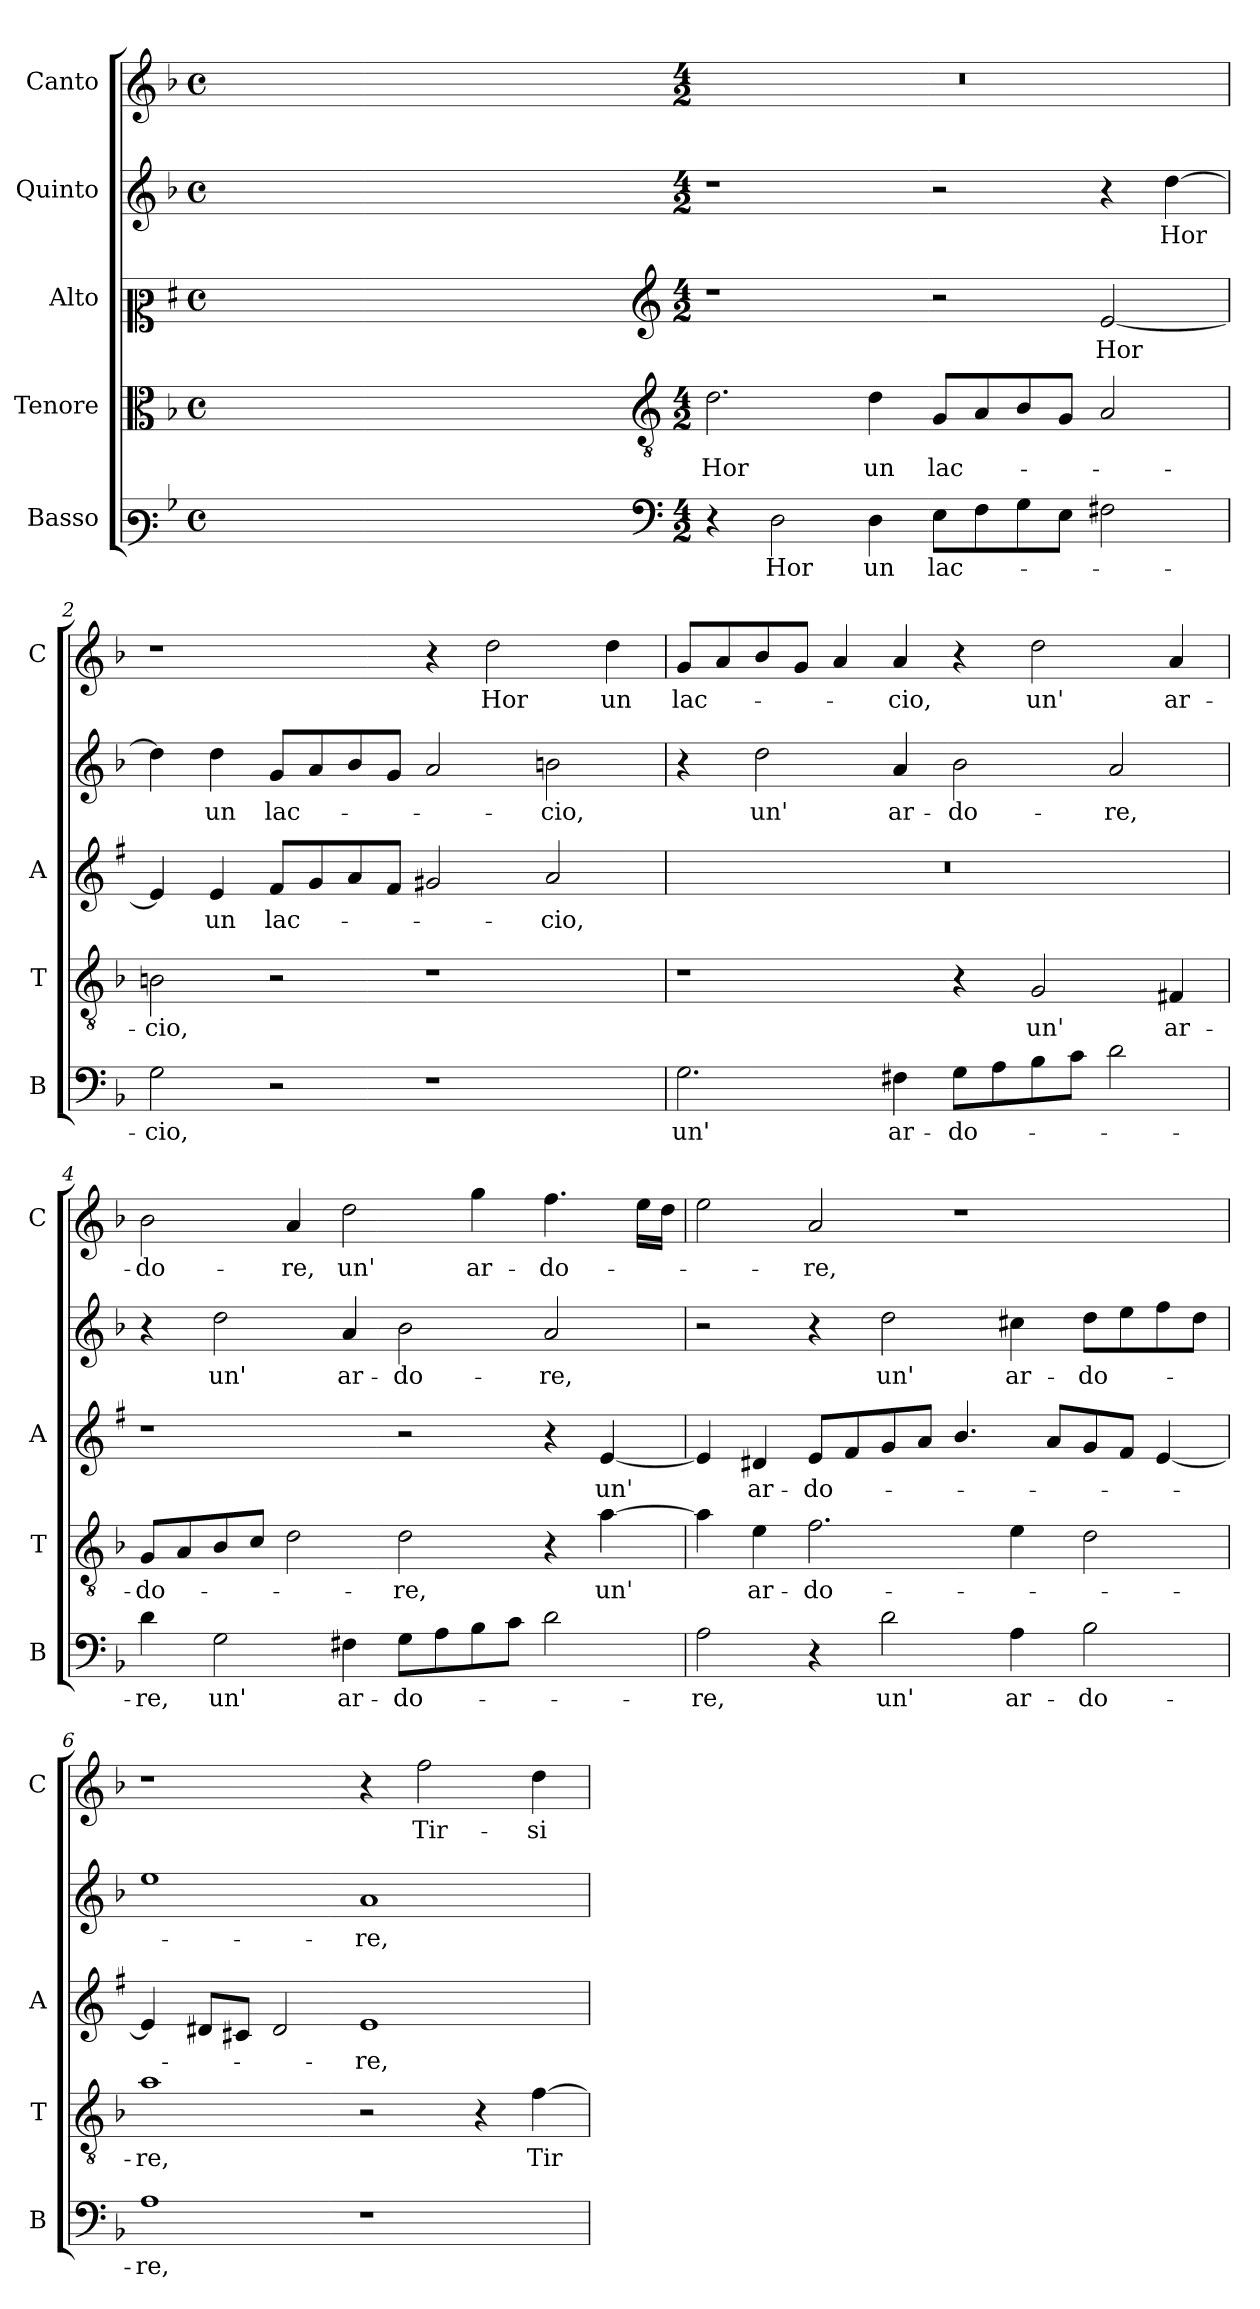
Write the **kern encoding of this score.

**kern	**text	**kern	**text	**kern	**text	**kern	**text	**kern	**text
*part5	*part5	*part4	*part4	*part3	*part3	*part2	*part2	*part1	*part1
*staff5	*staff5	*staff4	*staff4	*staff3	*staff3	*staff2	*staff2	*staff1	*staff1
*I"Basso	*	*I"Tenore	*	*I"Alto	*	*I"Quinto	*	*I"Canto	*
*I'B	*	*I'T	*	*I'A	*	*	*	*I'C	*
*clefF3	*	*clefC3	*	*clefC2	*	*clefG2	*	*clefG2	*
*	*	*	*	*ITrd1c2	*	*	*	*	*
*k[b-]	*	*k[b-]	*	*k[b-]	*	*k[b-]	*	*k[b-]	*
*F:	*	*F:	*	*F:	*	*F:	*	*F:	*
*M4/4	*	*M4/4	*	*M4/4	*	*M4/4	*	*M4/4	*
*met(c)	*	*met(c)	*	*met(c)	*	*met(c)	*	*met(c)	*
=	=	=	=	=	=	=	=	=	=
1ryy	.	1ryy	.	1ryy	.	1ryy	.	1ryy	.
=1X-	=1X-	=1X-	=1X-	=1X-	=1X-	=1X-	=1X-	=1X-	=1X-
4ryy	.	4ryy	.	4ryy	.	4ryy	.	4ryy	.
4ryy	.	4ryy	.	4ryy	.	4ryy	.	4ryy	.
4ryy	.	4ryy	.	4ryy	.	4ryy	.	4ryy	.
4ryy	.	4ryy	.	4ryy	.	4ryy	.	4ryy	.
=1-	=1-	=1-	=1-	=1-	=1-	=1-	=1-	=1-	=1-
*clefF4	*	*clefGv2	*	*clefG2	*	*	*	*	*
*M4/2	*	*M4/2	*	*M4/2	*	*M4/2	*	*M4/2	*
!	!	!	!LO:LY:b	!	!	!	!	!	!
4r	.	2.d\	Hor	1r	.	1r	.	0r	.
!	!LO:LY:b	!	!	!	!	!	!	!	!
2D\	Hor	.	.	.	.	.	.	.	.
!	!LO:LY:b	!	!LO:LY:b	!	!	!	!	!	!
4D\	un	4d\	un	.	.	.	.	.	.
!	!LO:LY:b	!	!LO:LY:b	!	!	!	!	!	!
8E\L	lac-	8G/L	lac-	2r	.	2r	.	.	.
8F\	.	8A/	.	.	.	.	.	.	.
8G\	.	8B-/	.	.	.	.	.	.	.
8E\J	.	8G/J	.	.	.	.	.	.	.
!	!	!	!	!	!LO:LY:b	!	!	!	!
2F#X\	.	2A/	.	[2d/	Hor	4r	.	.	.
!	!	!	!	!	!	!	!LO:LY:b	!	!
.	.	.	.	.	.	[4dd\	Hor	.	.
=2	=2	=2	=2	=2	=2	=2	=2	=2	=2
!	!LO:LY:b	!	!LO:LY:b	!	!	!	!	!	!
2G\	-cio,	2Bn\	-cio,	4d/]	.	4dd\]	.	1r	.
!	!	!	!	!	!LO:LY:b	!	!LO:LY:b	!	!
.	.	.	.	4d/	un	4dd\	un	.	.
!	!	!	!	!	!LO:LY:b	!	!LO:LY:b	!	!
2r	.	2r	.	8e/L	lac-	8g/L	lac-	.	.
.	.	.	.	8f/	.	8a/	.	.	.
.	.	.	.	8g/	.	8b-/	.	.	.
.	.	.	.	8e/J	.	8g/J	.	.	.
1r	.	1r	.	2f#X/	.	2a/	.	4r	.
!	!	!	!	!	!	!	!	!	!LO:LY:b
.	.	.	.	.	.	.	.	2dd\	Hor
!	!	!	!	!	!LO:LY:b	!	!LO:LY:b	!	!
.	.	.	.	2g/	-cio,	2bn\	-cio,	.	.
!	!	!	!	!	!	!	!	!	!LO:LY:b
.	.	.	.	.	.	.	.	4dd\	un
=3	=3	=3	=3	=3	=3	=3	=3	=3	=3
!	!LO:LY:b	!	!	!	!	!	!	!	!LO:LY:b
2.G\	un'	1r	.	0r	.	4r	.	8g/L	lac-
.	.	.	.	.	.	.	.	8a/	.
!	!	!	!	!	!	!	!LO:LY:b	!	!
.	.	.	.	.	.	2dd\	un'	8b-/	.
.	.	.	.	.	.	.	.	8g/J	.
.	.	.	.	.	.	.	.	4a/	.
!	!LO:LY:b	!	!	!	!	!	!LO:LY:b	!	!LO:LY:b
4F#X\	ar-	.	.	.	.	4a/	ar-	4a/	-cio,
!	!LO:LY:b	!	!	!	!	!	!LO:LY:b	!	!
8G\L	-do-	4r	.	.	.	2b-\	-do-	4r	.
8A\	.	.	.	.	.	.	.	.	.
!	!	!	!LO:LY:b	!	!	!	!	!	!LO:LY:b
8B-\	.	2G/	un'	.	.	.	.	2dd\	un'
8c\J	.	.	.	.	.	.	.	.	.
!	!	!	!	!	!	!	!LO:LY:b	!	!
2d\	.	.	.	.	.	2a/	-re,	.	.
!	!	!	!LO:LY:b	!	!	!	!	!	!LO:LY:b
.	.	4F#X/	ar-	.	.	.	.	4a/	ar-
!!LO:LB:g=z
=4	=4	=4	=4	=4	=4	=4	=4	=4	=4
!	!LO:LY:b	!	!LO:LY:b	!	!	!	!	!	!LO:LY:b
4d\	-re,	8G/L	-do-	1r	.	4r	.	2b-\	-do-
.	.	8A/	.	.	.	.	.	.	.
!	!LO:LY:b	!	!	!	!	!	!LO:LY:b	!	!
2G\	un'	8B-/	.	.	.	2dd\	un'	.	.
.	.	8c/J	.	.	.	.	.	.	.
!	!	!	!	!	!	!	!	!	!LO:LY:b
.	.	2d\	.	.	.	.	.	4a/	-re,
!	!LO:LY:b	!	!	!	!	!	!LO:LY:b	!	!LO:LY:b
4F#X\	ar-	.	.	.	.	4a/	ar-	2dd\	un'
!	!LO:LY:b	!	!LO:LY:b	!	!	!	!LO:LY:b	!	!
8G\L	-do-	2d\	-re,	2r	.	2b-\	-do-	.	.
8A\	.	.	.	.	.	.	.	.	.
!	!	!	!	!	!	!	!	!	!LO:LY:b
8B-\	.	.	.	.	.	.	.	4gg\	ar-
8c\J	.	.	.	.	.	.	.	.	.
!	!	!	!	!	!	!	!LO:LY:b	!	!LO:LY:b
2d\	.	4r	.	4r	.	2a/	-re,	4.ff\	-do-
!	!	!	!LO:LY:b	!	!LO:LY:b	!	!	!	!
.	.	[4a\	un'	[4d/	un'	.	.	.	.
.	.	.	.	.	.	.	.	16ee\LL	.
.	.	.	.	.	.	.	.	16dd\JJ	.
=5	=5	=5	=5	=5	=5	=5	=5	=5	=5
!	!LO:LY:b	!	!	!	!	!	!	!	!
2A\	-re,	4a\]	.	4d/]	.	2r	.	2ee\	.
!	!	!	!LO:LY:b	!	!LO:LY:b	!	!	!	!
.	.	4e\	ar-	4c#X/	ar-	.	.	.	.
!	!	!	!LO:LY:b	!	!LO:LY:b	!	!	!	!LO:LY:b
4r	.	2.f\	-do-	8d/L	-do-	4r	.	2a/	-re,
.	.	.	.	8e/	.	.	.	.	.
!	!LO:LY:b	!	!	!	!	!	!LO:LY:b	!	!
2d\	un'	.	.	8f/	.	2dd\	un'	.	.
.	.	.	.	8g/J	.	.	.	.	.
.	.	.	.	4.a/	.	.	.	1r	.
!	!LO:LY:b	!	!	!	!	!	!LO:LY:b	!	!
4A\	ar-	4e\	.	.	.	4cc#X\	ar-	.	.
.	.	.	.	8g/L	.	.	.	.	.
!	!LO:LY:b	!	!	!	!	!	!LO:LY:b	!	!
2B-\	-do-	2d\	.	8f/	.	8dd\L	-do-	.	.
.	.	.	.	8e/J	.	8ee\	.	.	.
.	.	.	.	[4d/	.	8ff\	.	.	.
.	.	.	.	.	.	8dd\J	.	.	.
=6	=6	=6	=6	=6	=6	=6	=6	=6	=6
!	!LO:LY:b	!	!LO:LY:b	!	!	!	!	!	!
1A	-re,	1a	-re,	4d/]	.	1ee	.	1r	.
.	.	.	.	8c#X/L	.	.	.	.	.
.	.	.	.	8Bn/J	.	.	.	.	.
.	.	.	.	2c#/	.	.	.	.	.
!	!	!	!	!	!LO:LY:b	!	!LO:LY:b	!	!
1r	.	2r	.	1d	-re,	1a	-re,	4r	.
!	!	!	!	!	!	!	!	!	!LO:LY:b
.	.	.	.	.	.	.	.	2ff\	Tir-
.	.	4r	.	.	.	.	.	.	.
!	!	!	!LO:LY:b	!	!	!	!	!	!LO:LY:b
.	.	[4f\	Tir-	.	.	.	.	4dd\	-si
=	=	=	=	=	=	=	=	=	=
*-	*-	*-	*-	*-	*-	*-	*-	*-	*-
